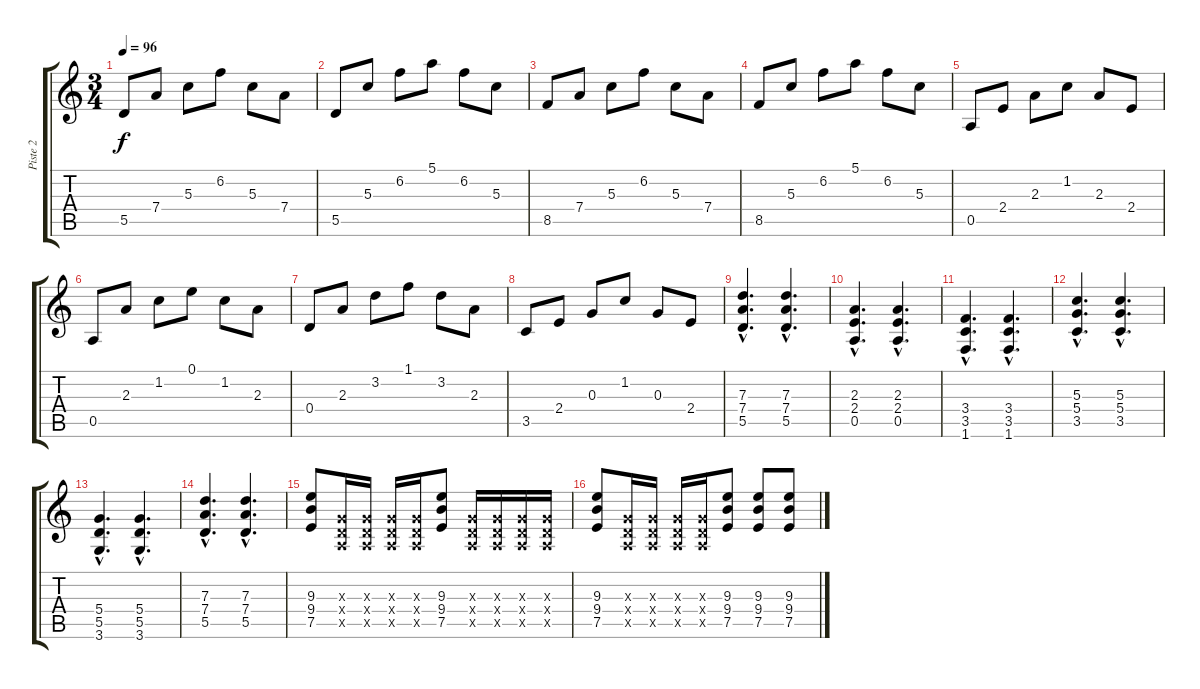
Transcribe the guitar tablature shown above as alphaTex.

\track ("Piste 2" "Piste 2") {instrument acousticguitarsteel}
\staff {score tabs}
\tuning (E4 B3 G3 D3 A2 E2) {hide}
\ts (3 4)
\tempo 96
\clef g2
\ks c
5.5.8{dy f} 7.4.8 5.3.8 6.2.8 5.3.8 7.4.8 |
5.5.8 5.3.8 6.2.8 5.1.8 6.2.8 5.3.8 |
8.5.8 7.4.8 5.3.8 6.2.8 5.3.8 7.4.8 |
8.5.8 5.3.8 6.2.8 5.1.8 6.2.8 5.3.8 |
0.5.8 2.4.8 2.3.8 1.2.8 2.3.8 2.4.8 |
0.5.8 2.3.8 1.2.8 0.1.8 1.2.8 2.3.8 |
0.4.8 2.3.8 3.2.8 1.1.8 3.2.8 2.3.8 |
3.5.8 2.4.8 0.3.8 1.2.8 0.3.8 2.4.8 |
(7.3{hac} 7.4{hac} 5.5{hac}).4{d instrument overdrivenguitar} (7.3{hac} 7.4{hac} 5.5{hac}).4{d} |
(2.3{hac} 2.4{hac} 0.5{hac}).4{d} (2.3{hac} 2.4{hac} 0.5{hac}).4{d} |
(3.4{hac} 3.5{hac} 1.6{hac}).4{d} (3.4{hac} 3.5{hac} 1.6{hac}).4{d} |
(5.3{hac} 5.4{hac} 3.5{hac}).4{d} (5.3{hac} 5.4{hac} 3.5{hac}).4{d} |
(5.4{hac} 5.5{hac} 3.6{hac}).4{d} (5.4{hac} 5.5{hac} 3.6{hac}).4{d} |
(7.3{hac} 7.4{hac} 5.5{hac}).4{d} (7.3{hac} 7.4{hac} 5.5{hac}).4{d} |
(9.3 9.4 7.5).8 (0.3{x} 0.4{x} 0.5{x}).16 (0.3{x} 0.4{x} 0.5{x}).16 (0.3{x} 0.4{x} 0.5{x}).16 (0.3{x} 0.4{x} 0.5{x}).16 (9.3 9.4 7.5).8 (0.3{x} 0.4{x} 0.5{x}).16 (0.3{x} 0.4{x} 0.5{x}).16 (0.3{x} 0.4{x} 0.5{x}).16 (0.3{x} 0.4{x} 0.5{x}).16 |
(9.3 9.4 7.5).8 (0.3{x} 0.4{x} 0.5{x}).16 (0.3{x} 0.4{x} 0.5{x}).16 (0.3{x} 0.4{x} 0.5{x}).16 (0.3{x} 0.4{x} 0.5{x}).16 (9.3 9.4 7.5).8 (9.3 9.4 7.5).8 (9.3 9.4 7.5).8
